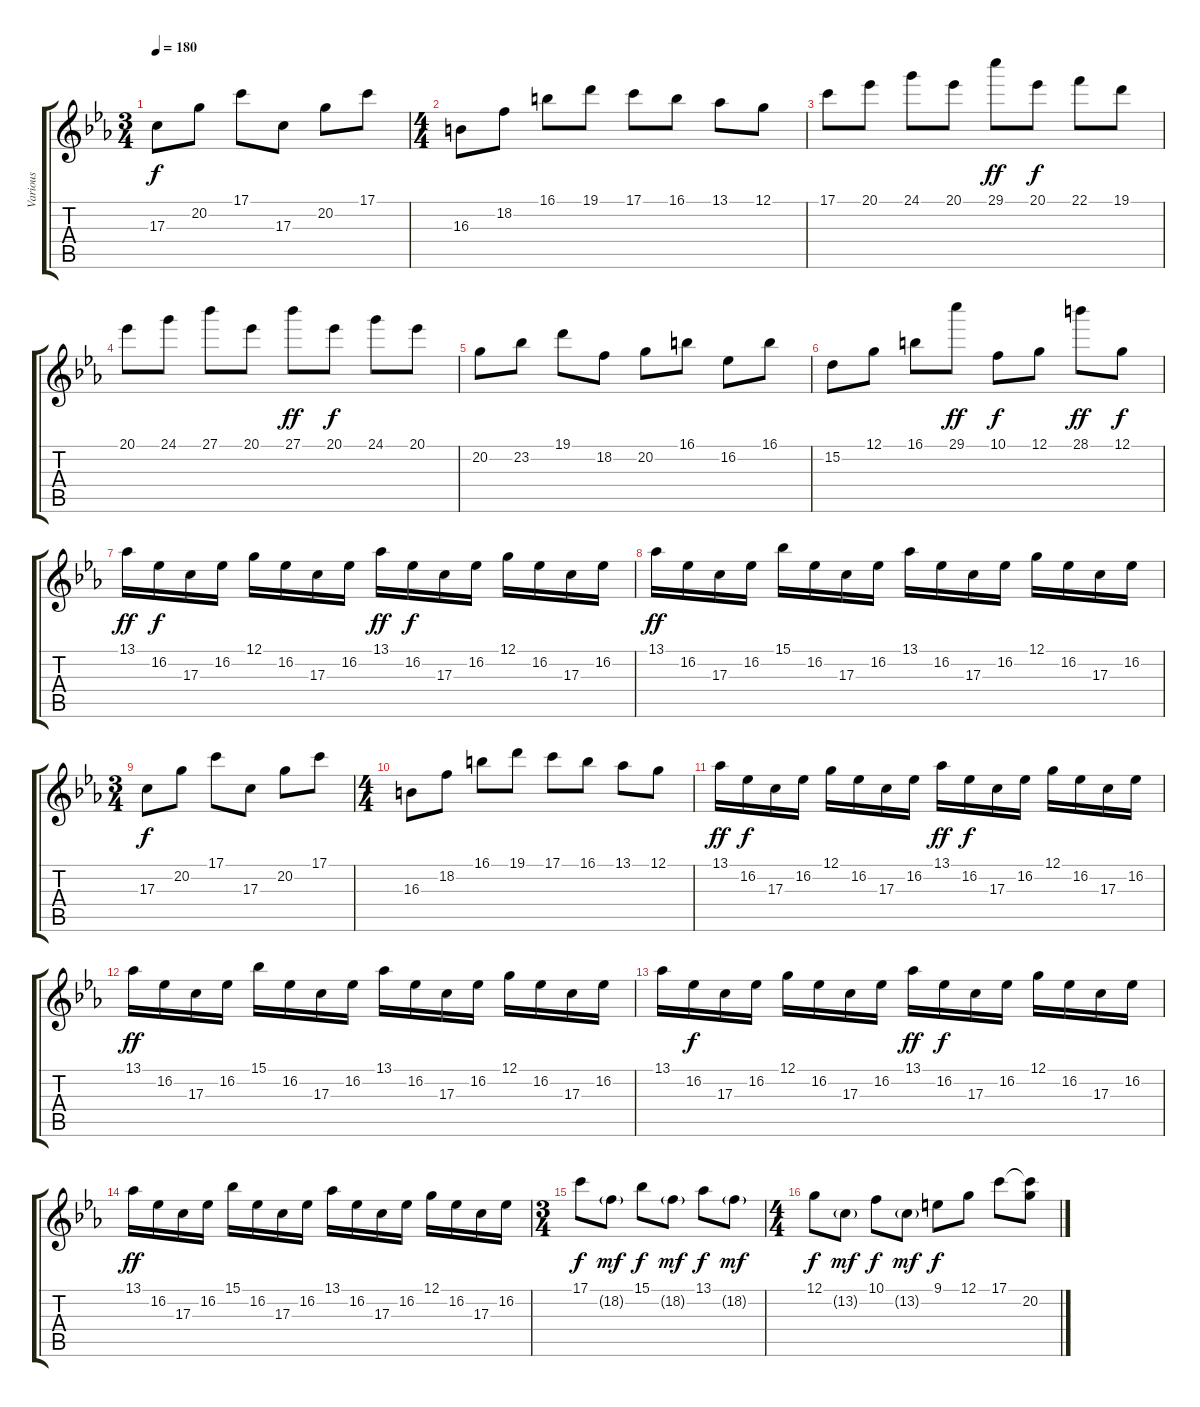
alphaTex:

\track ("Various" "Various") {instrument flute}
\staff {score tabs}
\tuning (G4 B3 G3 D3 A2 E2) {hide}
\ts (3 4)
\tempo 180
\clef g2
\ks eb
17.3.8{dy f} 20.2.8 17.1.8 17.3.8 20.2.8 17.1.8 |
\ts (4 4)
16.3.8 18.2.8 16.1.8 19.1.8 17.1.8 16.1.8 13.1.8 12.1.8 |
17.1.8 20.1.8 24.1.8 20.1.8 29.1.8{dy ff} 20.1.8{dy f} 22.1.8 19.1.8 |
20.1.8 24.1.8 27.1.8 20.1.8 27.1.8{dy ff} 20.1.8{dy f} 24.1.8 20.1.8 |
20.2.8 23.2.8 19.1.8 18.2.8 20.2.8 16.1.8 16.2.8 16.1.8 |
15.2.8 12.1.8 16.1.8 29.1.8{dy ff} 10.1.8{dy f} 12.1.8 28.1.8{dy ff} 12.1.8{dy f} |
13.1.16{dy ff} 16.2.16{dy f} 17.3.16 16.2.16 12.1.16 16.2.16 17.3.16 16.2.16 13.1.16{dy ff} 16.2.16{dy f} 17.3.16 16.2.16 12.1.16 16.2.16 17.3.16 16.2.16 |
13.1.16{dy ff} 16.2.16 17.3.16 16.2.16 15.1.16 16.2.16 17.3.16 16.2.16 13.1.16 16.2.16 17.3.16 16.2.16 12.1.16 16.2.16 17.3.16 16.2.16 |
\ts (3 4)
17.3.8{dy f} 20.2.8 17.1.8 17.3.8 20.2.8 17.1.8 |
\ts (4 4)
16.3.8 18.2.8 16.1.8 19.1.8 17.1.8 16.1.8 13.1.8 12.1.8 |
13.1.16{dy ff} 16.2.16{dy f} 17.3.16 16.2.16 12.1.16 16.2.16 17.3.16 16.2.16 13.1.16{dy ff} 16.2.16{dy f} 17.3.16 16.2.16 12.1.16 16.2.16 17.3.16 16.2.16 |
13.1.16{dy ff} 16.2.16 17.3.16 16.2.16 15.1.16 16.2.16 17.3.16 16.2.16 13.1.16 16.2.16 17.3.16 16.2.16 12.1.16 16.2.16 17.3.16 16.2.16 |
13.1.16 16.2.16{dy f} 17.3.16 16.2.16 12.1.16 16.2.16 17.3.16 16.2.16 13.1.16{dy ff} 16.2.16{dy f} 17.3.16 16.2.16 12.1.16 16.2.16 17.3.16 16.2.16 |
13.1.16{dy ff} 16.2.16 17.3.16 16.2.16 15.1.16 16.2.16 17.3.16 16.2.16 13.1.16 16.2.16 17.3.16 16.2.16 12.1.16 16.2.16 17.3.16 16.2.16 |
\ts (3 4)
17.1.8{dy f} 18.2{g}.8{dy mf} 15.1.8{dy f} 18.2{g}.8{dy mf} 13.1.8{dy f} 18.2{g}.8{dy mf} |
\ts (4 4)
12.1.8{dy f} 13.2{g}.8{dy mf} 10.1.8{dy f} 13.2{g}.8{dy mf} 9.1.8{dy f} 12.1.8 17.1.8 (17.1{t} 20.2).8
